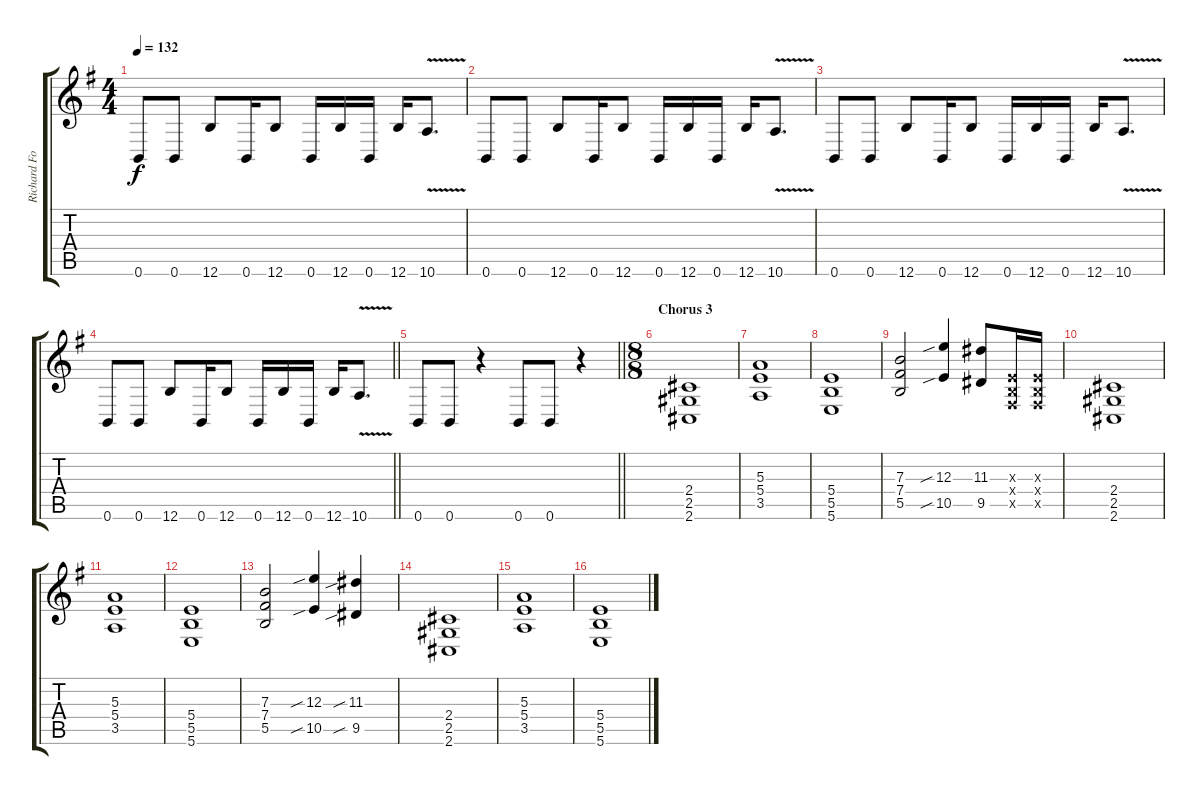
\track ("Richard Fortus" "Richard Fo") {instrument overdrivenguitar}
\staff {score tabs}
\tuning (Db4 Ab3 E3 B2 Gb2 B1) {hide}
\ts (4 4)
\tempo 132
\clef g2
\ks g
0.6.8{dy f} 0.6.8 12.6.8 0.6.16 12.6.8 0.6.16 12.6.16 0.6.16 12.6.16 10.6{v}.8{d} |
0.6.8 0.6.8 12.6.8 0.6.16 12.6.8 0.6.16 12.6.16 0.6.16 12.6.16 10.6{v}.8{d} |
0.6.8 0.6.8 12.6.8 0.6.16 12.6.8 0.6.16 12.6.16 0.6.16 12.6.16 10.6{v}.8{d} |
\barLineRight lightlight
0.6.8 0.6.8 12.6.8 0.6.16 12.6.8 0.6.16 12.6.16 0.6.16 12.6.16 10.6{v}.8{d} |
\section ("" "")
\barLineRight lightlight
0.6.8 0.6.8 r.4 0.6.8 0.6.8 r.4 |
\ts (8 8)
\section ("" "Chorus 3")
(2.4 2.5 2.6).1 |
(5.3 5.4 3.5).1 |
(5.4 5.5 5.6).1 |
(7.3 7.4 5.5).2 (12.3{sib} 10.5{sib}).4 (11.3 9.5).8 (0.3{x} 0.4{x} 0.5{x}).16 (0.3{x} 0.4{x} 0.5{x}).16 |
(2.4 2.5 2.6).1 |
(5.3 5.4 3.5).1 |
(5.4 5.5 5.6).1 |
(7.3 7.4 5.5).2 (12.3{sib} 10.5{sib}).4 (11.3{sib} 9.5{sib}).4 |
(2.4 2.5 2.6).1 |
(5.3 5.4 3.5).1 |
(5.4 5.5 5.6).1
